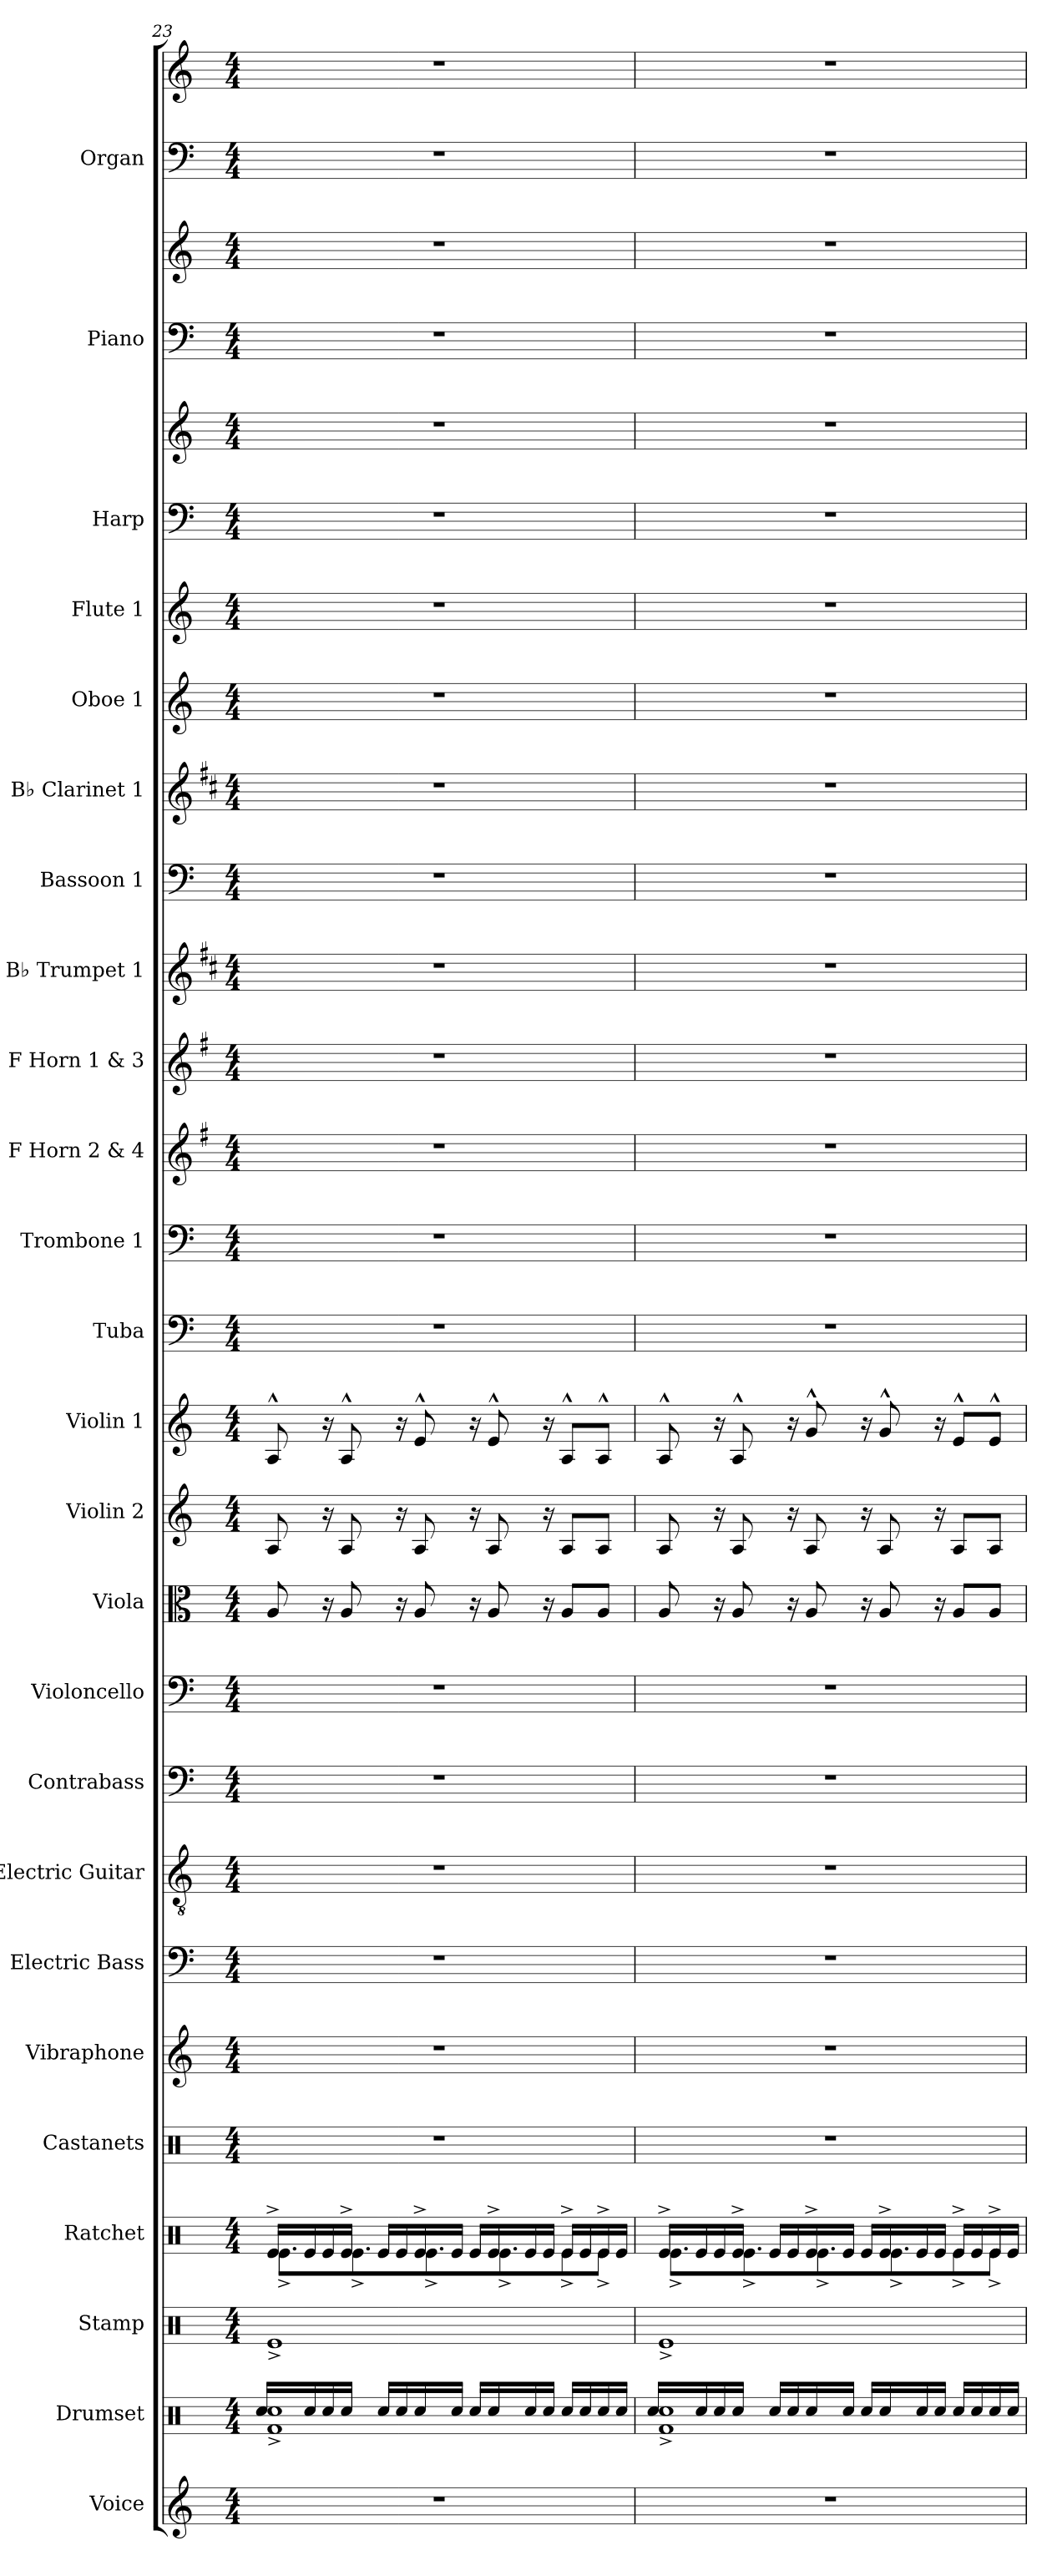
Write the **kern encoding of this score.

**kern	**kern	**kern	**kern	**kern	**kern	**kern	**kern	**kern	**kern	**kern	**kern	**kern	**kern	**kern	**kern	**kern	**kern	**kern	**kern	**kern	**kern	**kern	**kern	**kern	**kern	**kern	**kern
*part25	*part24	*part23	*part22	*part21	*part20	*part19	*part18	*part17	*part16	*part15	*part14	*part13	*part12	*part11	*part10	*part9	*part8	*part7	*part6	*part5	*part4	*part3	*part3	*part2	*part2	*part1	*part1
*staff28	*staff27	*staff26	*staff25	*staff24	*staff23	*staff22	*staff21	*staff20	*staff19	*staff18	*staff17	*staff16	*staff15	*staff14	*staff13	*staff12	*staff11	*staff10	*staff9	*staff8	*staff7	*staff6	*staff5	*staff4	*staff3	*staff2	*staff1
*I"Voice	*I"Drumset	*I"Stamp	*I"Ratchet	*I"Castanets	*I"Vibraphone	*I"Electric Bass	*I"Electric Guitar	*I"Contrabass	*I"Violoncello	*I"Viola	*I"Violin 2	*I"Violin 1	*I"Tuba	*I"Trombone 1	*I"F Horn 2 &amp; 4	*I"F Horn 1 &amp; 3	*I"B♭ Trumpet 1	*I"Bassoon 1	*I"B♭ Clarinet 1	*I"Oboe 1	*I"Flute 1	*I"Harp	*	*I"Piano	*	*I"Organ	*
*I'Vo.	*I'Drs.	*I'Sta.	*I'Rat.	*I'Cst.	*I'Vib.	*I'El. B.	*I'El. Guit.	*I'Cb.	*I'Vc.	*I'Vla.	*I'Vln. 2	*I'Vln. 1	*I'Tba.	*I'Tbn. 1	*I'F Hn. 2 4	*I'F Hn. 1 3	*I'B♭ Tpt. 1	*I'Bsn. 1	*I'B♭ Cl. 1	*I'Ob. 1	*I'Fl. 1	*I'Hrp.	*	*I'Pno.	*	*I'Org.	*
*clefG2	*clefX	*clefX	*clefX	*clefX	*clefG2	*clefF4	*clefGv2	*clefF4	*clefF4	*clefC3	*clefG2	*clefG2	*clefF4	*clefF4	*clefG2	*clefG2	*clefG2	*clefF4	*clefG2	*clefG2	*clefG2	*clefF4	*clefG2	*clefF4	*clefG2	*clefF4	*clefG2
*	*	*	*	*	*	*ITrd7c12	*	*ITrd7c12	*	*	*	*	*	*	*ITrd4c7	*ITrd4c7	*ITrd1c2	*	*ITrd1c2	*	*	*	*	*	*	*	*
*k[]	*k[]	*k[]	*k[]	*k[]	*k[]	*k[]	*k[]	*k[]	*k[]	*k[]	*k[]	*k[]	*k[]	*k[]	*k[]	*k[]	*k[]	*k[]	*k[]	*k[]	*k[]	*k[]	*k[]	*k[]	*k[]	*k[]	*k[]
*M4/4	*M4/4	*M4/4	*M4/4	*M4/4	*M4/4	*M4/4	*M4/4	*M4/4	*M4/4	*M4/4	*M4/4	*M4/4	*M4/4	*M4/4	*M4/4	*M4/4	*M4/4	*M4/4	*M4/4	*M4/4	*M4/4	*M4/4	*M4/4	*M4/4	*M4/4	*M4/4	*M4/4
=23	=23	=23	=23	=23	=23	=23	=23	=23	=23	=23	=23	=23	=23	=23	=23	=23	=23	=23	=23	=23	=23	=23	=23	=23	=23	=23	=23
*	*^	*	*^	*	*	*	*	*	*	*	*	*	*	*	*	*	*	*	*	*	*	*	*	*	*	*	*
*	*	*^	*	*	*	*	*	*	*	*	*	*	*	*	*	*	*	*	*	*	*	*	*	*	*	*	*	*	*
1r	1Rcc	1Rf^	16Rcc/LL	1Re^	16Re^/LL	8.Re^\L	1r	1r	1r	1r	1r	1r	8A/	8A/	8A^^/	1r	1r	1r	1r	1r	1r	1r	1r	1r	1r	1r	1r	1r	1r	1r
.	.	.	16Rcc/	.	16Re/	.	.	.	.	.	.	.	.	.	.	.	.	.	.	.	.	.	.	.	.	.	.	.	.	.
.	.	.	16Rcc/	.	16Re/	.	.	.	.	.	.	.	16r	16r	16r	.	.	.	.	.	.	.	.	.	.	.	.	.	.	.
.	.	.	16Rcc/JJ	.	16Re^/JJ	8.Re^\	.	.	.	.	.	.	8A/	8A/	8A^^/	.	.	.	.	.	.	.	.	.	.	.	.	.	.	.
.	.	.	16Rcc/LL	.	16Re/LL	.	.	.	.	.	.	.	.	.	.	.	.	.	.	.	.	.	.	.	.	.	.	.	.	.
.	.	.	16Rcc/	.	16Re/	.	.	.	.	.	.	.	16r	16r	16r	.	.	.	.	.	.	.	.	.	.	.	.	.	.	.
.	.	.	16Rcc/	.	16Re^/	8.Re^\	.	.	.	.	.	.	8A/	8A/	8e^^/	.	.	.	.	.	.	.	.	.	.	.	.	.	.	.
.	.	.	16Rcc/JJ	.	16Re/JJ	.	.	.	.	.	.	.	.	.	.	.	.	.	.	.	.	.	.	.	.	.	.	.	.	.
.	.	.	16Rcc/LL	.	16Re/LL	.	.	.	.	.	.	.	16r	16r	16r	.	.	.	.	.	.	.	.	.	.	.	.	.	.	.
.	.	.	16Rcc/	.	16Re^/	8.Re^\	.	.	.	.	.	.	8A/	8A/	8e^^/	.	.	.	.	.	.	.	.	.	.	.	.	.	.	.
.	.	.	16Rcc/	.	16Re/	.	.	.	.	.	.	.	.	.	.	.	.	.	.	.	.	.	.	.	.	.	.	.	.	.
.	.	.	16Rcc/JJ	.	16Re/JJ	.	.	.	.	.	.	.	16r	16r	16r	.	.	.	.	.	.	.	.	.	.	.	.	.	.	.
.	.	.	16Rcc/LL	.	16Re^/LL	8Re^\	.	.	.	.	.	.	8A/L	8A/L	8A^^/L	.	.	.	.	.	.	.	.	.	.	.	.	.	.	.
.	.	.	16Rcc/	.	16Re/	.	.	.	.	.	.	.	.	.	.	.	.	.	.	.	.	.	.	.	.	.	.	.	.	.
.	.	.	16Rcc/	.	16Re^/	8Re^\J	.	.	.	.	.	.	8A/J	8A/J	8A^^/J	.	.	.	.	.	.	.	.	.	.	.	.	.	.	.
.	.	.	16Rcc/JJ	.	16Re/JJ	.	.	.	.	.	.	.	.	.	.	.	.	.	.	.	.	.	.	.	.	.	.	.	.	.
!!LO:PB:g=z
=24	=24	=24	=24	=24	=24	=24	=24	=24	=24	=24	=24	=24	=24	=24	=24	=24	=24	=24	=24	=24	=24	=24	=24	=24	=24	=24	=24	=24	=24	=24
1r	1Rcc	1Rf^	16Rcc/LL	1Re^	16Re^/LL	8.Re^\L	1r	1r	1r	1r	1r	1r	8A/	8A/	8A^^/	1r	1r	1r	1r	1r	1r	1r	1r	1r	1r	1r	1r	1r	1r	1r
.	.	.	16Rcc/	.	16Re/	.	.	.	.	.	.	.	.	.	.	.	.	.	.	.	.	.	.	.	.	.	.	.	.	.
.	.	.	16Rcc/	.	16Re/	.	.	.	.	.	.	.	16r	16r	16r	.	.	.	.	.	.	.	.	.	.	.	.	.	.	.
.	.	.	16Rcc/JJ	.	16Re^/JJ	8.Re^\	.	.	.	.	.	.	8A/	8A/	8A^^/	.	.	.	.	.	.	.	.	.	.	.	.	.	.	.
.	.	.	16Rcc/LL	.	16Re/LL	.	.	.	.	.	.	.	.	.	.	.	.	.	.	.	.	.	.	.	.	.	.	.	.	.
.	.	.	16Rcc/	.	16Re/	.	.	.	.	.	.	.	16r	16r	16r	.	.	.	.	.	.	.	.	.	.	.	.	.	.	.
.	.	.	16Rcc/	.	16Re^/	8.Re^\	.	.	.	.	.	.	8A/	8A/	8g^^/	.	.	.	.	.	.	.	.	.	.	.	.	.	.	.
.	.	.	16Rcc/JJ	.	16Re/JJ	.	.	.	.	.	.	.	.	.	.	.	.	.	.	.	.	.	.	.	.	.	.	.	.	.
.	.	.	16Rcc/LL	.	16Re/LL	.	.	.	.	.	.	.	16r	16r	16r	.	.	.	.	.	.	.	.	.	.	.	.	.	.	.
.	.	.	16Rcc/	.	16Re^/	8.Re^\	.	.	.	.	.	.	8A/	8A/	8g^^/	.	.	.	.	.	.	.	.	.	.	.	.	.	.	.
.	.	.	16Rcc/	.	16Re/	.	.	.	.	.	.	.	.	.	.	.	.	.	.	.	.	.	.	.	.	.	.	.	.	.
.	.	.	16Rcc/JJ	.	16Re/JJ	.	.	.	.	.	.	.	16r	16r	16r	.	.	.	.	.	.	.	.	.	.	.	.	.	.	.
.	.	.	16Rcc/LL	.	16Re^/LL	8Re^\	.	.	.	.	.	.	8A/L	8A/L	8e^^/L	.	.	.	.	.	.	.	.	.	.	.	.	.	.	.
.	.	.	16Rcc/	.	16Re/	.	.	.	.	.	.	.	.	.	.	.	.	.	.	.	.	.	.	.	.	.	.	.	.	.
.	.	.	16Rcc/	.	16Re^/	8Re^\J	.	.	.	.	.	.	8A/J	8A/J	8e^^/J	.	.	.	.	.	.	.	.	.	.	.	.	.	.	.
.	.	.	16Rcc/JJ	.	16Re/JJ	.	.	.	.	.	.	.	.	.	.	.	.	.	.	.	.	.	.	.	.	.	.	.	.	.
*	*v	*v	*v	*	*v	*v	*	*	*	*	*	*	*	*	*	*	*	*	*	*	*	*	*	*	*	*	*	*	*	*
=	=	=	=	=	=	=	=	=	=	=	=	=	=	=	=	=	=	=	=	=	=	=	=	=	=	=	=
*-	*-	*-	*-	*-	*-	*-	*-	*-	*-	*-	*-	*-	*-	*-	*-	*-	*-	*-	*-	*-	*-	*-	*-	*-	*-	*-	*-
